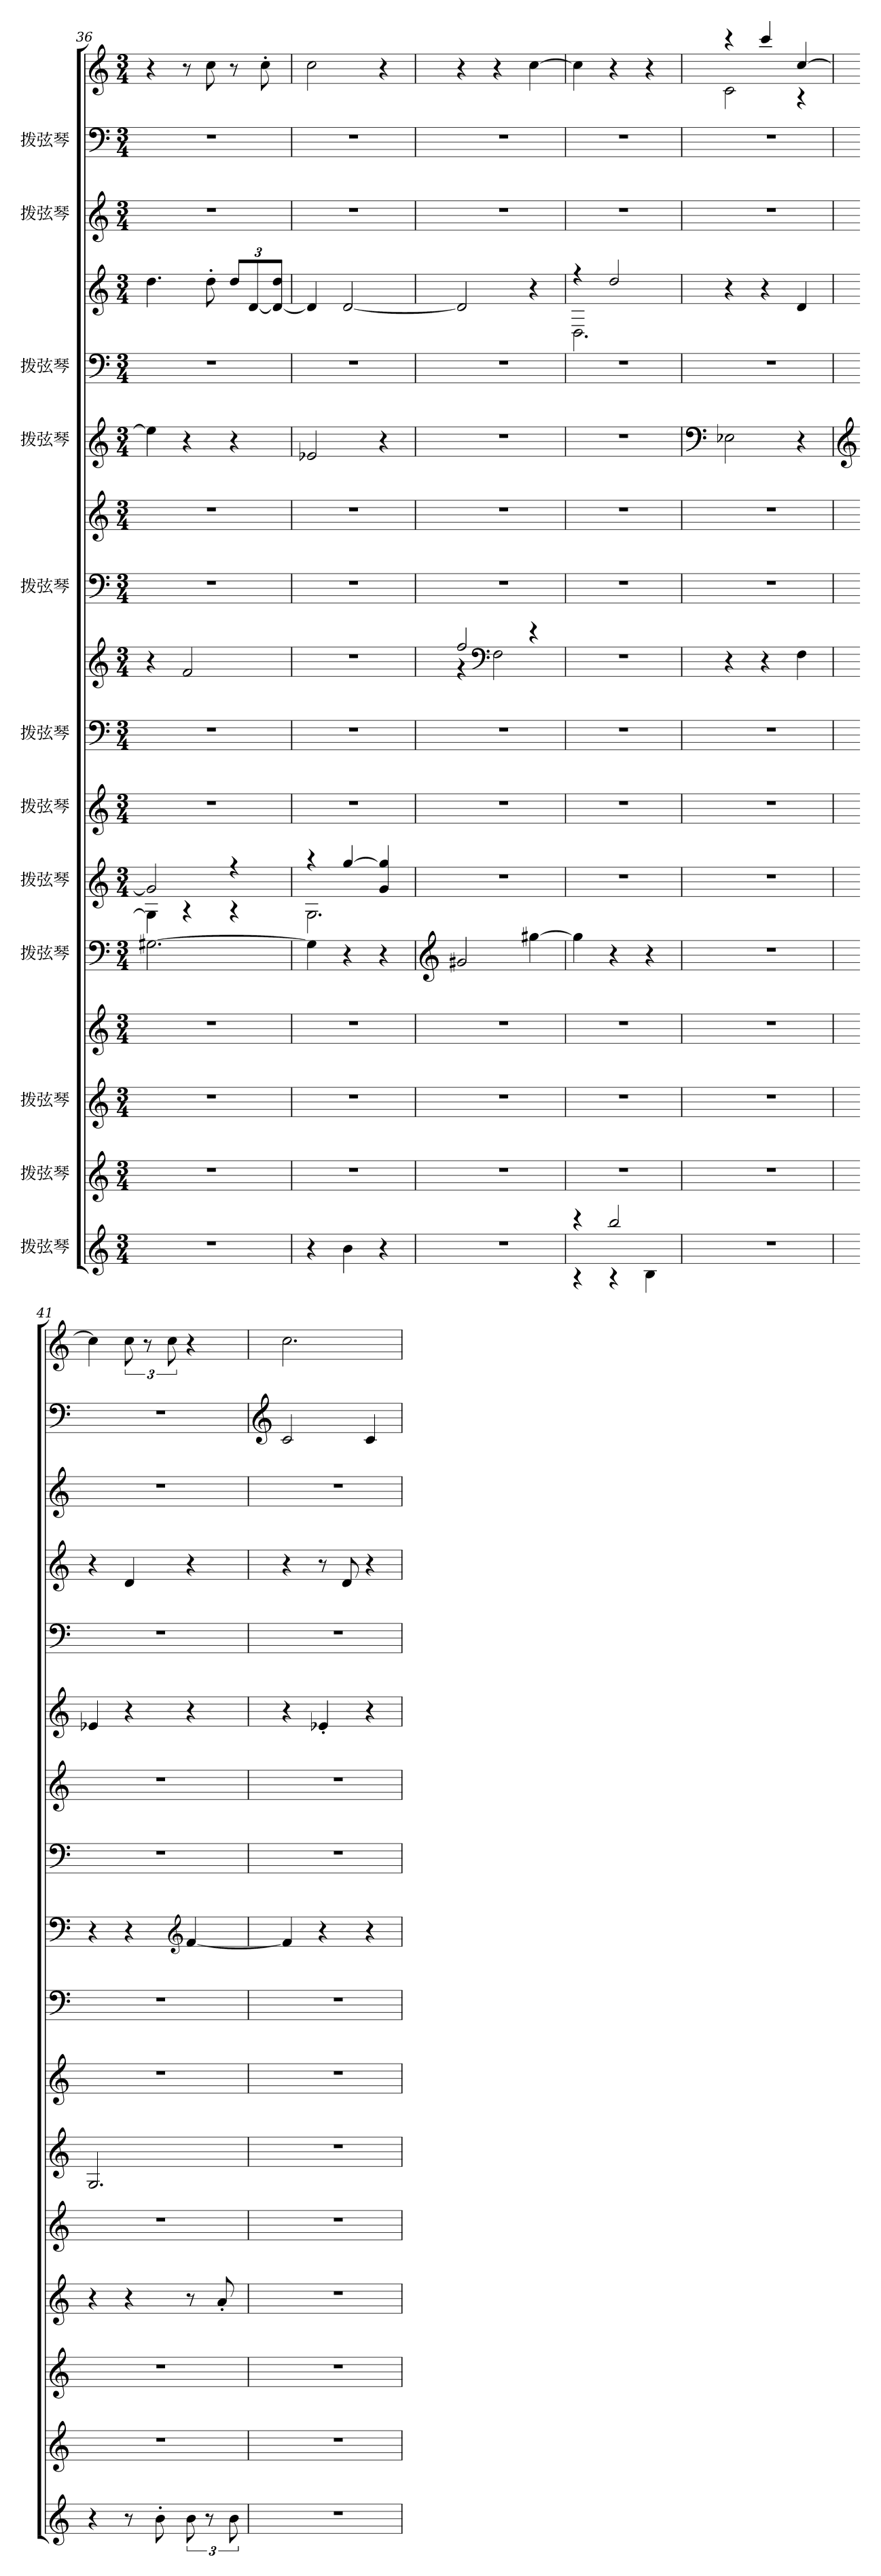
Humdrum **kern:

**kern	**kern	**kern	**kern	**kern	**kern	**kern	**kern	**kern	**kern	**kern	**kern	**kern	**kern	**kern	**kern	**kern
*part12	*part11	*part10	*part10	*part9	*part8	*part7	*part6	*part6	*part5	*part5	*part4	*part3	*part3	*part2	*part1	*part1
*staff17	*staff16	*staff15	*staff14	*staff13	*staff12	*staff11	*staff10	*staff9	*staff8	*staff7	*staff6	*staff5	*staff4	*staff3	*staff2	*staff1
*I"拨弦琴	*I"拨弦琴	*I"拨弦琴	*	*I"拨弦琴	*I"拨弦琴	*I"拨弦琴	*I"拨弦琴	*	*I"拨弦琴	*	*I"拨弦琴	*I"拨弦琴	*	*I"拨弦琴	*I"拨弦琴	*
!!LO:PB:g=z
*clefG2	*clefG2	*clefG2	*clefG2	*clefF4	*clefG2	*clefG2	*clefF4	*clefG2	*clefF4	*clefG2	*clefG2	*clefF4	*clefG2	*clefG2	*clefF4	*clefG2
*k[]	*k[]	*k[]	*k[]	*k[]	*k[]	*k[]	*k[]	*k[]	*k[]	*k[]	*k[]	*k[]	*k[]	*k[]	*k[]	*k[]
*M3/4	*M3/4	*M3/4	*M3/4	*M3/4	*M3/4	*M3/4	*M3/4	*M3/4	*M3/4	*M3/4	*M3/4	*M3/4	*M3/4	*M3/4	*M3/4	*M3/4
=36	=36	=36	=36	=36	=36	=36	=36	=36	=36	=36	=36	=36	=36	=36	=36	=36
*	*	*	*	*	*^	*	*	*	*	*	*	*	*	*	*	*
2.r	2.r	2.r	2.r	[2.G#X\	2g/]	4G\]	2.r	2.r	4r	2.r	2.r	4ee-\]	2.r	4.dd\	2.r	2.r	4r
.	.	.	.	.	.	4r	.	.	2f/	.	.	4r	.	.	.	.	8r
.	.	.	.	.	.	.	.	.	.	.	.	.	.	8dd'\	.	.	8cc\
*	*	*	*	*	*	*	*	*	*	*	*	*	*	*Xbrackettup	*	*	*
.	.	.	.	.	4r	4r	.	.	.	.	.	4r	.	12dd/L	.	.	8r
.	.	.	.	.	.	.	.	.	.	.	.	.	.	[12d/	.	.	.
.	.	.	.	.	.	.	.	.	.	.	.	.	.	.	.	.	8cc'\
.	.	.	.	.	.	.	.	.	.	.	.	.	.	12d/_ 12dd/J	.	.	.
=37	=37	=37	=37	=37	=37	=37	=37	=37	=37	=37	=37	=37	=37	=37	=37	=37	=37
4r	2.r	2.r	2.r	4G#\]	4r	2.G\	2.r	2.r	2.r	2.r	2.r	2e-X/	2.r	4d/]	2.r	2.r	2cc\
4b\	.	.	.	4r	[4gg/	.	.	.	.	.	.	.	.	[2d/	.	.	.
4r	.	.	.	4r	4g/ 4gg/]	.	.	.	.	.	.	4r	.	.	.	.	4r
*	*	*	*	*	*v	*v	*	*	*	*	*	*	*	*	*	*	*
=38	=38	=38	=38	=38	=38	=38	=38	=38	=38	=38	=38	=38	=38	=38	=38	=38
*	*	*	*	*clefG2	*	*	*	*	*	*	*	*	*	*	*	*
*	*	*	*	*	*	*	*	*^	*	*	*	*	*	*	*	*
2.r	2.r	2.r	2.r	2g#X/	2.r	2.r	2.r	2ff/	4r	2.r	2.r	2.r	2.r	2d/]	2.r	2.r	4r
*	*	*	*	*	*	*	*	*clefF4	*	*	*	*	*	*	*	*	*
.	.	.	.	.	.	.	.	.	2F\	.	.	.	.	.	.	.	4r
.	.	.	.	[4gg#X\	.	.	.	4r	.	.	.	.	.	4r	.	.	[4cc\
*	*	*	*	*	*	*	*	*v	*v	*	*	*	*	*	*	*	*
=39	=39	=39	=39	=39	=39	=39	=39	=39	=39	=39	=39	=39	=39	=39	=39	=39
*^	*	*	*	*	*	*	*	*	*	*	*	*	*^	*	*	*
4r	4r	2.r	2.r	2.r	4gg#\]	2.r	2.r	2.r	2.r	2.r	2.r	2.r	2.r	4r	2.D\	2.r	2.r	4cc\]
2bb/	4r	.	.	.	4r	.	.	.	.	.	.	.	.	2dd/	.	.	.	4r
.	4B\	.	.	.	4r	.	.	.	.	.	.	.	.	.	.	.	.	4r
*v	*v	*	*	*	*	*	*	*	*	*	*	*	*	*v	*v	*	*	*
=40	=40	=40	=40	=40	=40	=40	=40	=40	=40	=40	=40	=40	=40	=40	=40	=40
*	*	*	*	*	*	*	*	*	*	*	*clefF4	*	*	*	*	*
*	*	*	*	*	*	*	*	*	*	*	*	*	*	*	*	*^
2.r	2.r	2.r	2.r	2.r	2.r	2.r	2.r	4r	2.r	2.r	2E-X\	2.r	4r	2.r	2.r	4r	2c\
.	.	.	.	.	.	.	.	4r	.	.	.	.	4r	.	.	4ccc/	.
.	.	.	.	.	.	.	.	4F\	.	.	4r	.	4d/	.	.	[4cc/	4r
*	*	*	*	*	*	*	*	*	*	*	*	*	*	*	*	*v	*v
=41	=41	=41	=41	=41	=41	=41	=41	=41	=41	=41	=41	=41	=41	=41	=41	=41
*	*	*	*	*	*	*	*	*	*	*	*clefG2	*	*	*	*	*
4r	2.r	2.r	4r	2.r	2.G/	2.r	2.r	4r	2.r	2.r	4e-X/	2.r	4r	2.r	2.r	4cc\]
8r	.	.	4r	.	.	.	.	4r	.	.	4r	.	4d/	.	.	12cc\
.	.	.	.	.	.	.	.	.	.	.	.	.	.	.	.	12r
8b'\	.	.	.	.	.	.	.	.	.	.	.	.	.	.	.	.
.	.	.	.	.	.	.	.	.	.	.	.	.	.	.	.	12cc\
*	*	*	*	*	*	*	*	*clefG2	*	*	*	*	*	*	*	*
12b\	.	.	8r	.	.	.	.	[4f/	.	.	4r	.	4r	.	.	4r
12r	.	.	.	.	.	.	.	.	.	.	.	.	.	.	.	.
.	.	.	8a'/	.	.	.	.	.	.	.	.	.	.	.	.	.
12b\	.	.	.	.	.	.	.	.	.	.	.	.	.	.	.	.
!!LO:PB:g=z
=42	=42	=42	=42	=42	=42	=42	=42	=42	=42	=42	=42	=42	=42	=42	=42	=42
*	*	*	*	*	*	*	*	*	*	*	*	*	*	*	*clefG2	*
2.r	2.r	2.r	2.r	2.r	2.r	2.r	2.r	4f/]	2.r	2.r	4r	2.r	4r	2.r	2c/	2.cc\
.	.	.	.	.	.	.	.	4r	.	.	4e-X'/	.	8r	.	.	.
.	.	.	.	.	.	.	.	.	.	.	.	.	8d/	.	.	.
.	.	.	.	.	.	.	.	4r	.	.	4r	.	4r	.	4c/	.
=	=	=	=	=	=	=	=	=	=	=	=	=	=	=	=	=
*-	*-	*-	*-	*-	*-	*-	*-	*-	*-	*-	*-	*-	*-	*-	*-	*-
